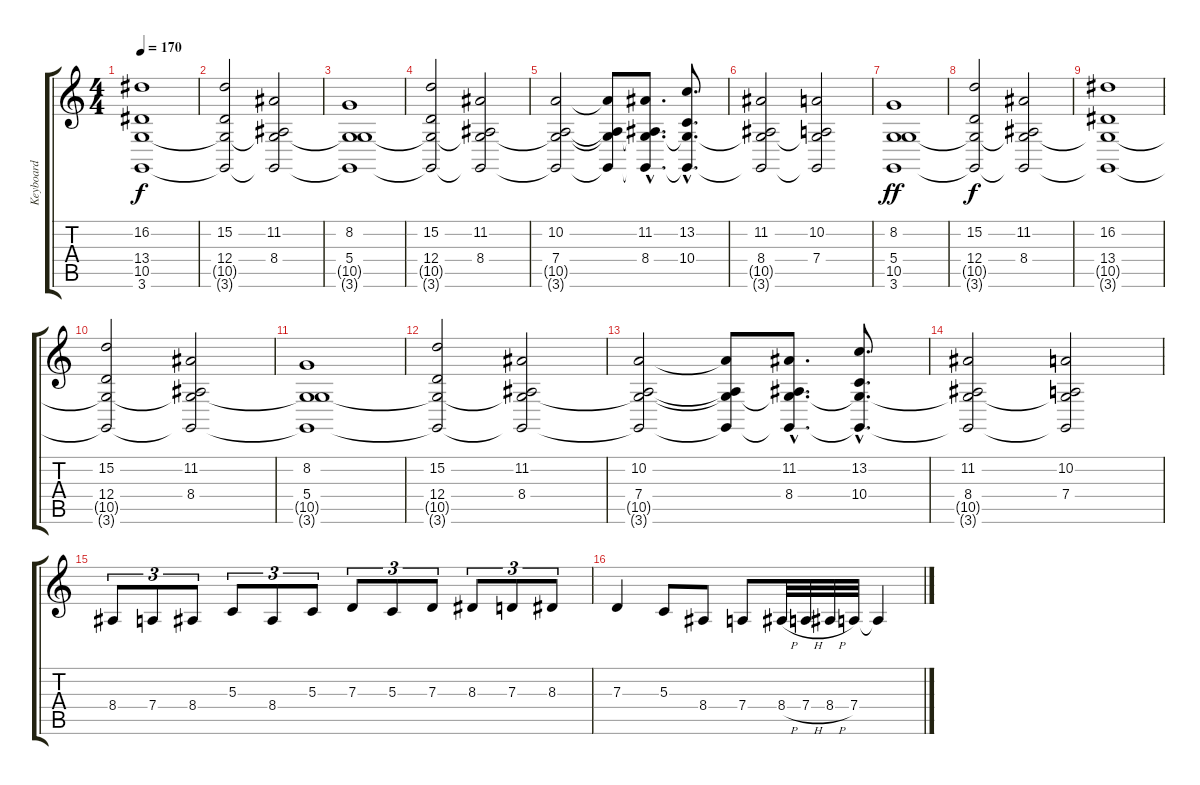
\track ("Keyboard" "Keyboard") {instrument drawbarorgan}
\staff {score tabs}
\tuning (E4 B3 G3 D3 A2 E2) {hide}
\ts (4 4)
\tempo 170
\clef g2
\ks c
(16.2 13.4 10.5{t} 3.6{t}).1{dy f} |
(15.2 12.4 10.5{t} 3.6{t}).2 (11.2 8.4 10.5{t} 3.6{t}).2 |
(8.2 5.4 10.5{t} 3.6{t}).1 |
(15.2 12.4 10.5{t} 3.6{t}).2 (11.2 8.4 10.5{t} 3.6{t}).2 |
(10.2 7.4 10.5{t} 3.6{t}).2 (10.2{t} 7.4{t} 10.5{t} 3.6{t}).8 (11.2{hac} 8.4{hac} 10.5{hac t} 3.6{hac t}).8{d} (13.2{hac} 10.4{hac} 10.5{hac t} 3.6{hac t}).8{d} |
(11.2 8.4 10.5{t} 3.6{t}).2 (10.2 7.4 10.5{t} 3.6{t}).2 |
(8.2 5.4 10.5 3.6).1{dy ff} |
(15.2 12.4 10.5{t} 3.6{t}).2{dy f} (11.2 8.4 10.5{t} 3.6{t}).2 |
(16.2 13.4 10.5{t} 3.6{t}).1 |
(15.2 12.4 10.5{t} 3.6{t}).2 (11.2 8.4 10.5{t} 3.6{t}).2 |
(8.2 5.4 10.5{t} 3.6{t}).1 |
(15.2 12.4 10.5{t} 3.6{t}).2 (11.2 8.4 10.5{t} 3.6{t}).2 |
(10.2 7.4 10.5{t} 3.6{t}).2 (10.2{t} 7.4{t} 10.5{t} 3.6{t}).8 (11.2{hac} 8.4{hac} 10.5{hac t} 3.6{hac t}).8{d} (13.2{hac} 10.4{hac} 10.5{hac t} 3.6{hac t}).8{d} |
(11.2 8.4 10.5{t} 3.6{t}).2 (10.2 7.4 10.5{t} 3.6{t}).2 |
8.4.8{tu (3 2) volume 14} 7.4.8{tu (3 2)} 8.4.8{tu (3 2)} 5.3.8{tu (3 2)} 8.4.8{tu (3 2)} 5.3.8{tu (3 2)} 7.3.8{tu (3 2)} 5.3.8{tu (3 2)} 7.3.8{tu (3 2)} 8.3.8{tu (3 2)} 7.3.8{tu (3 2)} 8.3.8{tu (3 2)} |
7.3.4{instrument distortionguitar} 5.3.8 8.4.8 7.4.8 8.4{h}.32 7.4{h}.32 8.4{h}.32 7.4.32 7.4{t}.4
